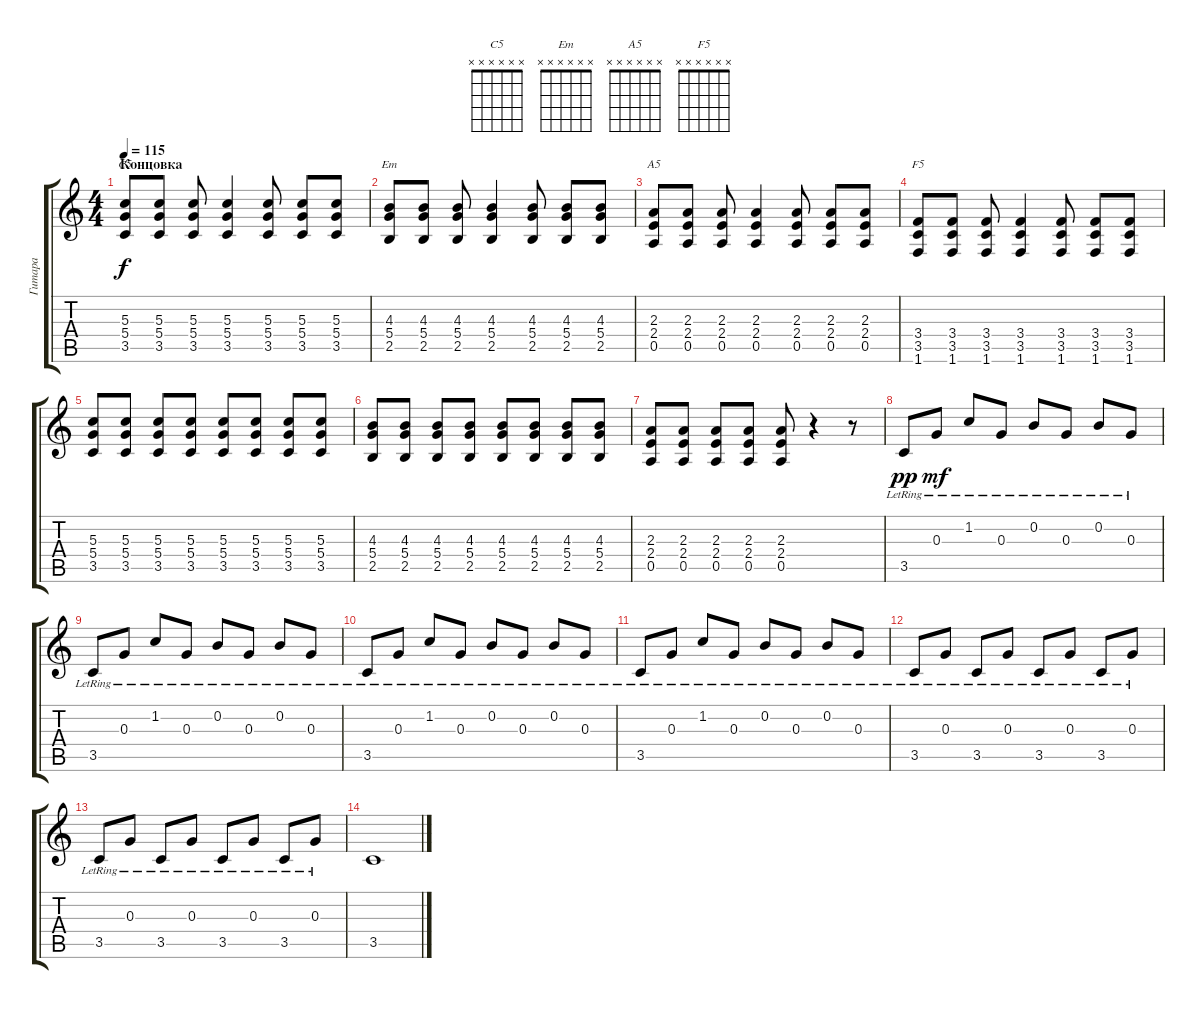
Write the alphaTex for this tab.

\track ("Гитара" "Гитара") {instrument electricguitarclean}
\staff {score tabs}
\tuning (E4 B3 G3 D3 A2 E2) {hide}
\chord ("C5" x x x x x x)
\chord ("Em" x x x x x x)
\chord ("A5" x x x x x x)
\chord ("F5" x x x x x x)
\ts (4 4)
\section ("" "Концовка")
\tempo 115
\clef g2
\ks c
(5.3 5.4 3.5).8{ch "C5" dy f} (5.3 5.4 3.5).8 (5.3 5.4 3.5).8 (5.3 5.4 3.5).4 (5.3 5.4 3.5).8 (5.3 5.4 3.5).8 (5.3 5.4 3.5).8 |
(4.3 5.4 2.5).8{ch "Em"} (4.3 5.4 2.5).8 (4.3 5.4 2.5).8 (4.3 5.4 2.5).4 (4.3 5.4 2.5).8 (4.3 5.4 2.5).8 (4.3 5.4 2.5).8 |
(2.3 2.4 0.5).8{ch "A5"} (2.3 2.4 0.5).8 (2.3 2.4 0.5).8 (2.3 2.4 0.5).4 (2.3 2.4 0.5).8 (2.3 2.4 0.5).8 (2.3 2.4 0.5).8 |
(3.4 3.5 1.6).8{ch "F5"} (3.4 3.5 1.6).8 (3.4 3.5 1.6).8 (3.4 3.5 1.6).4 (3.4 3.5 1.6).8 (3.4 3.5 1.6).8 (3.4 3.5 1.6).8 |
(5.3 5.4 3.5).8 (5.3 5.4 3.5).8 (5.3 5.4 3.5).8 (5.3 5.4 3.5).8 (5.3 5.4 3.5).8 (5.3 5.4 3.5).8 (5.3 5.4 3.5).8 (5.3 5.4 3.5).8 |
(4.3 5.4 2.5).8 (4.3 5.4 2.5).8 (4.3 5.4 2.5).8 (4.3 5.4 2.5).8 (4.3 5.4 2.5).8 (4.3 5.4 2.5).8 (4.3 5.4 2.5).8 (4.3 5.4 2.5).8 |
(2.3 2.4 0.5).8 (2.3 2.4 0.5).8 (2.3 2.4 0.5).8 (2.3 2.4 0.5).8 (2.3 2.4 0.5).8 r.4 r.8 |
3.5{lr}.8{dy pp volume 0 instrument electricguitarclean} 0.3{lr}.8{dy mf volume 11} 1.2{lr}.8 0.3{lr}.8 0.2{lr}.8 0.3{lr}.8 0.2{lr}.8 0.3{lr}.8 |
3.5{lr}.8 0.3{lr}.8 1.2{lr}.8 0.3{lr}.8 0.2{lr}.8 0.3{lr}.8 0.2{lr}.8 0.3{lr}.8 |
3.5{lr}.8 0.3{lr}.8 1.2{lr}.8 0.3{lr}.8 0.2{lr}.8 0.3{lr}.8 0.2{lr}.8 0.3{lr}.8 |
3.5{lr}.8 0.3{lr}.8 1.2{lr}.8 0.3{lr}.8 0.2{lr}.8 0.3{lr}.8 0.2{lr}.8 0.3{lr}.8 |
3.5{lr}.8 0.3{lr}.8 3.5{lr}.8 0.3{lr}.8 3.5{lr}.8{volume 4} 0.3{lr}.8 3.5{lr}.8 0.3{lr}.8 |
3.5{lr}.8 0.3{lr}.8 3.5{lr}.8 0.3{lr}.8 3.5{lr}.8 0.3{lr}.8 3.5{lr}.8 0.3{lr}.8 |
3.5.1
